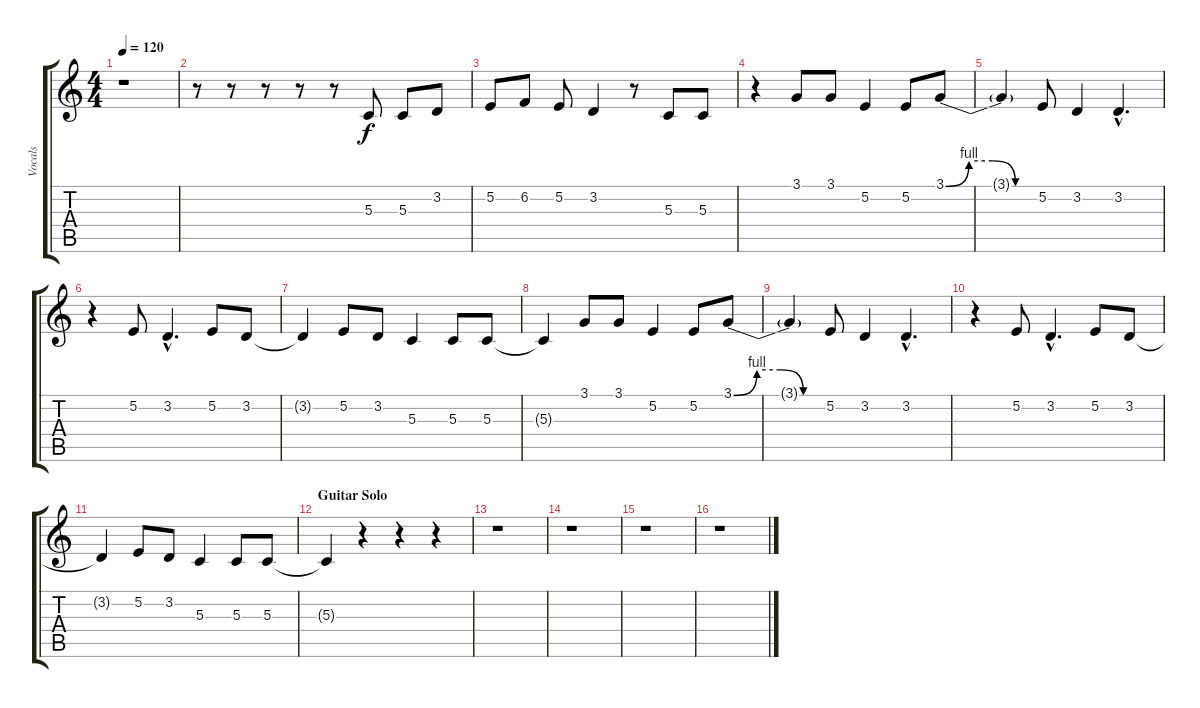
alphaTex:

\track ("Vocals" "Vocals") {instrument altosax}
\staff {score tabs}
\tuning (E4 B3 G3 D3 A2 E2) {hide}
\ts (4 4)
\tempo 120
\clef g2
\ks c
r.1{dy f} |
r.8 r.8 r.8 r.8 r.8 5.3.8 5.3.8 3.2.8 |
5.2.8 6.2.8 5.2.8 3.2.4 r.8 5.3.8 5.3.8 |
r.4 3.1.8 3.1.8 5.2.4 5.2.8 3.1{be (custom 0 0 15 4 30 4 45 0 60 0)}.8 |
3.1{t}.4 5.2.8 3.2.4 3.2{hac}.4{d} |
r.4 5.2.8 3.2{hac}.4{d} 5.2.8 3.2.8 |
3.2{t}.4 5.2.8 3.2.8 5.3.4 5.3.8 5.3.8 |
5.3{t}.4 3.1.8 3.1.8 5.2.4 5.2.8 3.1{be (custom 0 0 15 4 30 4 45 0 60 0)}.8 |
3.1{t}.4 5.2.8 3.2.4 3.2{hac}.4{d} |
r.4 5.2.8 3.2{hac}.4{d} 5.2.8 3.2.8 |
3.2{t}.4 5.2.8 3.2.8 5.3.4 5.3.8 5.3.8 |
\section ("" "Guitar Solo")
5.3{t}.4 r.4 r.4 r.4 |
r.1 |
r.1 |
r.1 |
r.1
